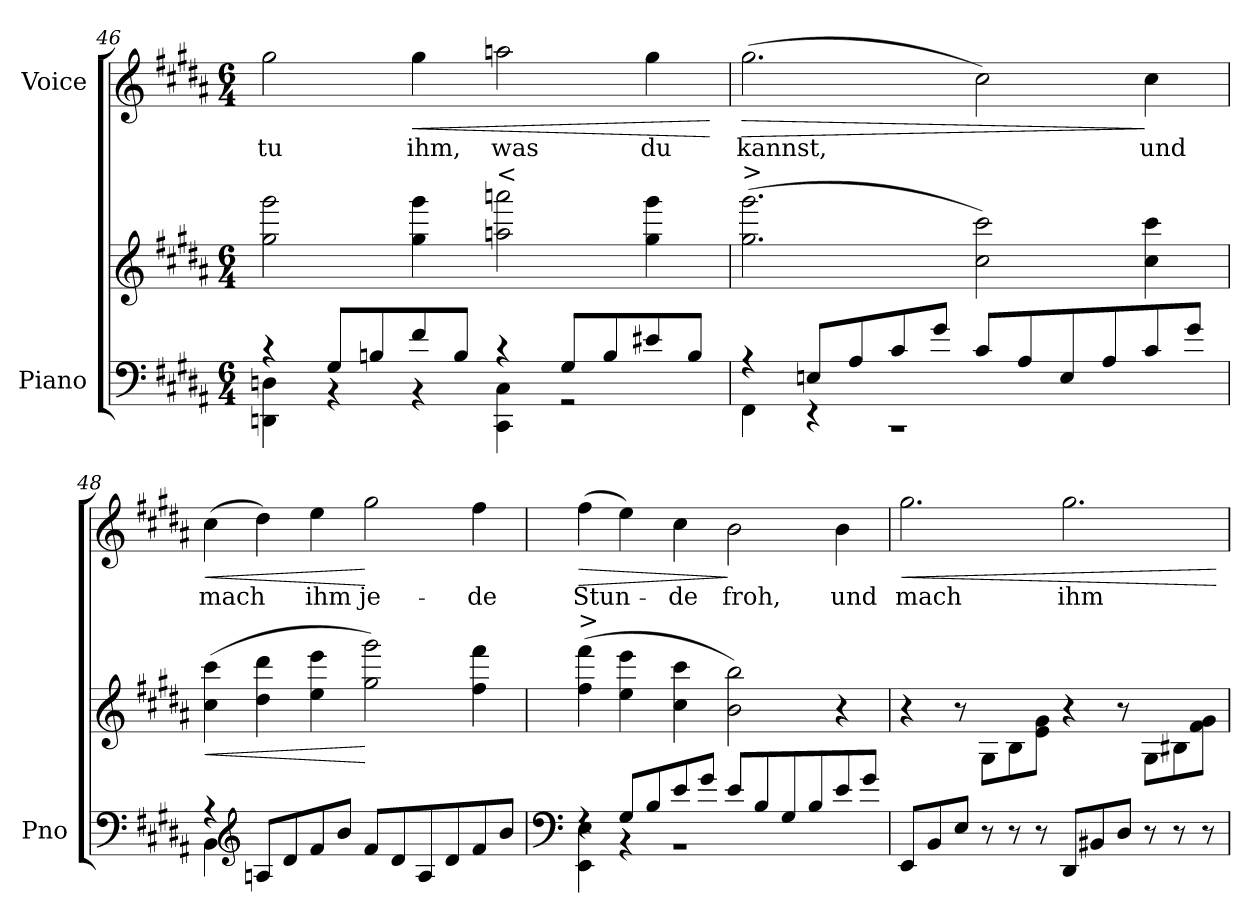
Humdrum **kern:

**kern	**kern	**dynam	**kern	**text	**dynam
*part2	*part2	*part2	*part1	*part1	*part1
*staff3	*staff2	*staff2/3	*staff1	*staff1	*staff1
*I"Piano	*	*	*I"Voice	*	*
*I'Pno	*	*	*	*	*
*clefF4	*clefG2	*	*clefG2	*	*
*k[f#c#g#d#a#]	*k[f#c#g#d#a#]	*	*k[f#c#g#d#a#]	*	*
*M6/4	*M6/4	*	*M6/4	*	*
=46	=46	=46	=46	=46	=46
*^	*	*	*	*	*
!	!	!	!	!	!LO:LY:b	!
4r	4DDn\ 4Dn\	2gg#\ 2ggg#\	.	2gg#\	tu	.
8G#/L	4r	.	.	.	.	.
8Bn/	.	.	.	.	.	.
!	!	!	!	!	!LO:LY:b	!LO:HP:b
8f#/	4r	4gg#\ 4ggg#\	.	4gg#\	ihm,	<
8B/J	.	.	.	.	.	.
!	!	!LO:TX:a:t=<	!	!	!	!
!	!	!	!	!	!LO:LY:b	!
4r	4CC#\ 4C#\	2aan\ 2aaan\	.	2aan\	was	.
8G#/L	2r	.	.	.	.	.
8B/	.	.	.	.	.	.
!	!	!	!	!	!LO:LY:b	!
8e#X/	.	4gg#\ 4ggg#\	.	4gg#\	du	.
8B/J	.	.	.	.	.	.
*v	*v	*	*	*	*	*
.	.	.	.	.	[
=47	=47	=47	=47	=47	=47
*^	*	*	*	*	*
!	!	!LO:TX:a:t=>	!	!	!	!
!	!	!	!	!	!LO:LY:b	!LO:HP:b
4r	4FF#\	(>2.gg#\ 2.ggg#\	.	(>2.gg#\	kannst,	>
8En/L	4r	.	.	.	.	.
8A#/	.	.	.	.	.	.
8c#/	1r	.	.	.	.	.
8g#/J	.	.	.	.	.	.
8c#/L	.	2cc#\ 2ccc#\)	.	2cc#\)	.	.
8A#/	.	.	.	.	.	.
8E/	.	.	.	.	.	.
8A#/	.	.	.	.	.	.
!	!	!	!	!	!LO:LY:b	!
8c#/	.	4cc#\ 4ccc#\	.	4cc#\	und	]
8g#/J	.	.	.	.	.	.
=48	=48	=48	=48	=48	=48	=48
!	!	!	!LO:HP:b	!	!LO:LY:b	!LO:HP:b
4r	4BB\	(>4cc#\ 4ccc#\	<	(>4cc#\	mach	<
*clefG2	*	*	*	*	*	*
8An/L	1ryy	4dd#\ 4ddd#\	.	4dd#\)	.	.
8d#/	.	.	.	.	.	.
!	!	!	!	!	!LO:LY:b	!
8f#/	.	4ee\ 4eee\	.	4ee\	ihm	.
8b/J	.	.	.	.	.	.
!	!	!	!	!	!LO:LY:b	!
8f#/L	.	2gg#\ 2ggg#\)	[	2gg#\	je-	[
8d#/	.	.	.	.	.	.
8A/	.	.	.	.	.	.
8d#/	.	.	.	.	.	.
!	!	!	!	!	!LO:LY:b	!
8f#/	4ryy	4ff#\ 4fff#\	.	4ff#\	-de	.
8b/J	.	.	.	.	.	.
=49	=49	=49	=49	=49	=49	=49
*clefF4	*	*	*	*	*	*
!	!	!LO:TX:a:t=>	!	!	!	!
!	!	!	!	!	!LO:LY:b	!LO:HP:b
4rF	4EE\ 4E\	(>4ff#\ 4fff#\	.	(>4ff#\	Stun-	>
8G#/L	4r	4ee\ 4eee\	.	4ee\)	.	.
8B/	.	.	.	.	.	.
!	!	!	!	!	!LO:LY:b	!
8e/	1r	4cc#\ 4ccc#\	.	4cc#\	-de	.
8g#/J	.	.	.	.	.	.
!	!	!	!	!	!LO:LY:b	!
8e/L	.	2b\ 2bb\)	.	2b\	froh,	]
8B/	.	.	.	.	.	.
8G#/	.	.	.	.	.	.
8B/	.	.	.	.	.	.
!	!	!	!	!	!LO:LY:b	!
8e/	.	4r	.	4b\	und	.
8g#/J	.	.	.	.	.	.
*v	*v	*	*	*	*	*
!!LO:LB:g=z
=50	=50	=50	=50	=50	=50
!	!	!	!	!LO:LY:b	!LO:HP:b
8EE/L	4r	.	2.gg#\	mach	<
8BB/	.	.	.	.	.
8E/J	8r	.	.	.	.
8r	8G#\L	.	.	.	.
8r	8B\	.	.	.	.
8r	8e\ 8g#\J	.	.	.	.
!	!	!	!	!LO:LY:b	!
8DD#/L	4r	.	2.gg#\	ihm	.
8BB#X/	.	.	.	.	.
8D#/J	8r	.	.	.	.
8r	8G#\L	.	.	.	.
8r	8B#X\	.	.	.	.
8r	8f#\ 8g#\J	.	.	.	.
.	.	.	.	.	[
=	=	=	=	=	=
*-	*-	*-	*-	*-	*-
